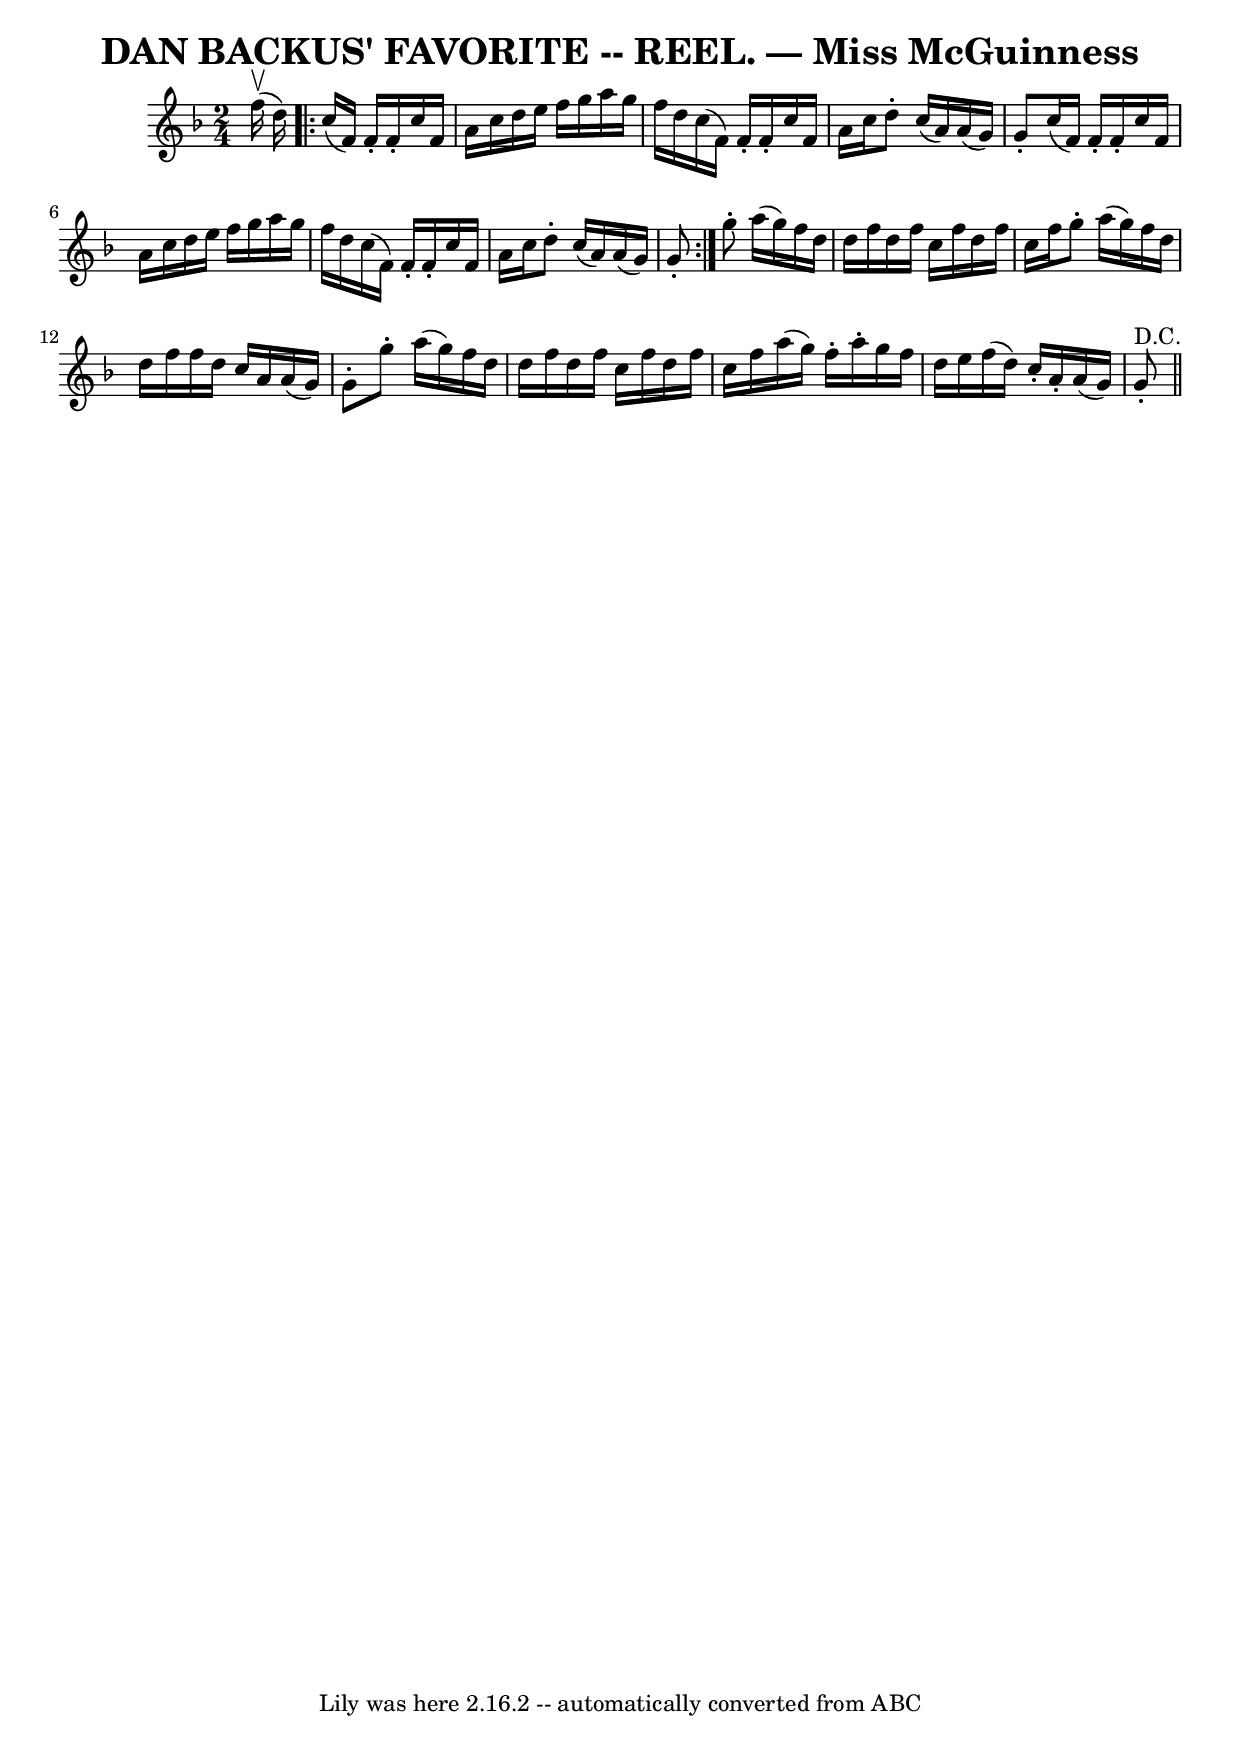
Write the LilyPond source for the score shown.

\version "2.16.2"
\include "Mammoth.ily"
\header {
  %% book = "Coles pg. 30.8"
  crossRefNumber = "16"
  footnotes = ""
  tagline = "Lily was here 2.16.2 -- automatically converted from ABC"
  title = "DAN BACKUS' FAVORITE -- REEL. — Miss McGuinness"

}
voicedefault =  {


  \time 2/4 
  \key f \major
  f''16^\upbow(d''16) 
  \repeat volta 2 {
    c''16 (f'16) f'16-. f'16-. c''16 f'16 a'16 c''16 |
    d''16 e''16 f''16 g''16 a''16 g''16 f''16 d''16 |
    c''16 (f'16) f'16-. f'16-. c''16 f'16 a'16 c''16 |
    d''8-. c''16 (a'16) a'16 (g'16) g'8-. |
    c''16 (f'16) f'16-. f'16-. c''16 f'16 a'16 c''16 |
    d''16 e''16 f''16 g''16 a''16 g''16 f''16 d''16 |
    c''16 (f'16) f'16-. f'16-. c''16 f'16 a'16 c''16 |
    d''8-. c''16 (a'16) a'16 (g'16) g'8-. } g''8-. a''16 (g''16) f''16 d''16 d''16 f''16 |
  d''16 f''16 c''16 f''16 d''16 f''16 c''16 f''16 |
  g''8-. a''16 (g''16) f''16 d''16 d''16 f''16 |
  f''16 d''16 c''16 a'16 a'16 (g'16) g'8-. |
  g''8-. a''16 (g''16) f''16 d''16 d''16 f''16 |
  d''16 f''16 c''16 f''16 d''16 f''16 c''16 f''16 |
  a''16 (g''16) f''16-. a''16-. g''16 f''16 d''16 e''16 |
  f''16 (d''16) c''16-. a'16-. a'16 (g'16) g'8^"D.C."-. \bar "||"   

}

\score{
  <<

    \context Staff="default"
    {
      \voicedefault 
      
    }

  >>
  \layout {
    
  }
  \midi {
  }

}
